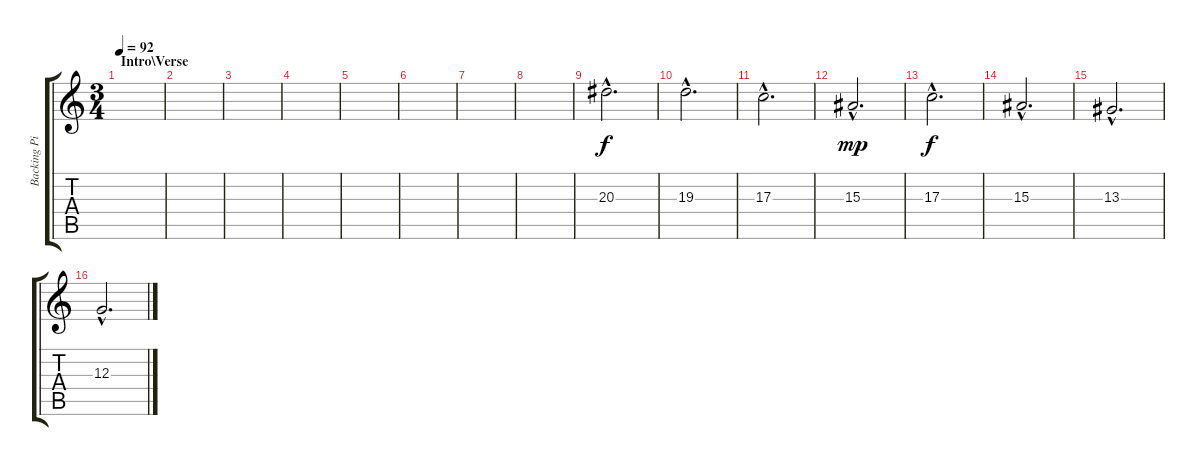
\track ("Backing Piano" "Backing Pi") {instrument acousticgrandpiano}
\staff {score tabs}
\tuning (E4 B3 G3 D3 A2 E2) {hide}
\ts (3 4)
\section ("" "Intro\\Verse")
\tempo 92
\clef g2
\ks c
|
|
|
|
|
|
|
|
20.3{hac}.2{d} |
19.3{hac}.2{d} |
17.3{hac}.2{d} |
15.3{hac}.2{d dy mp} |
17.3{hac}.2{d dy f} |
15.3{hac}.2{d} |
13.3{hac}.2{d} |
12.3{hac}.2{d}
